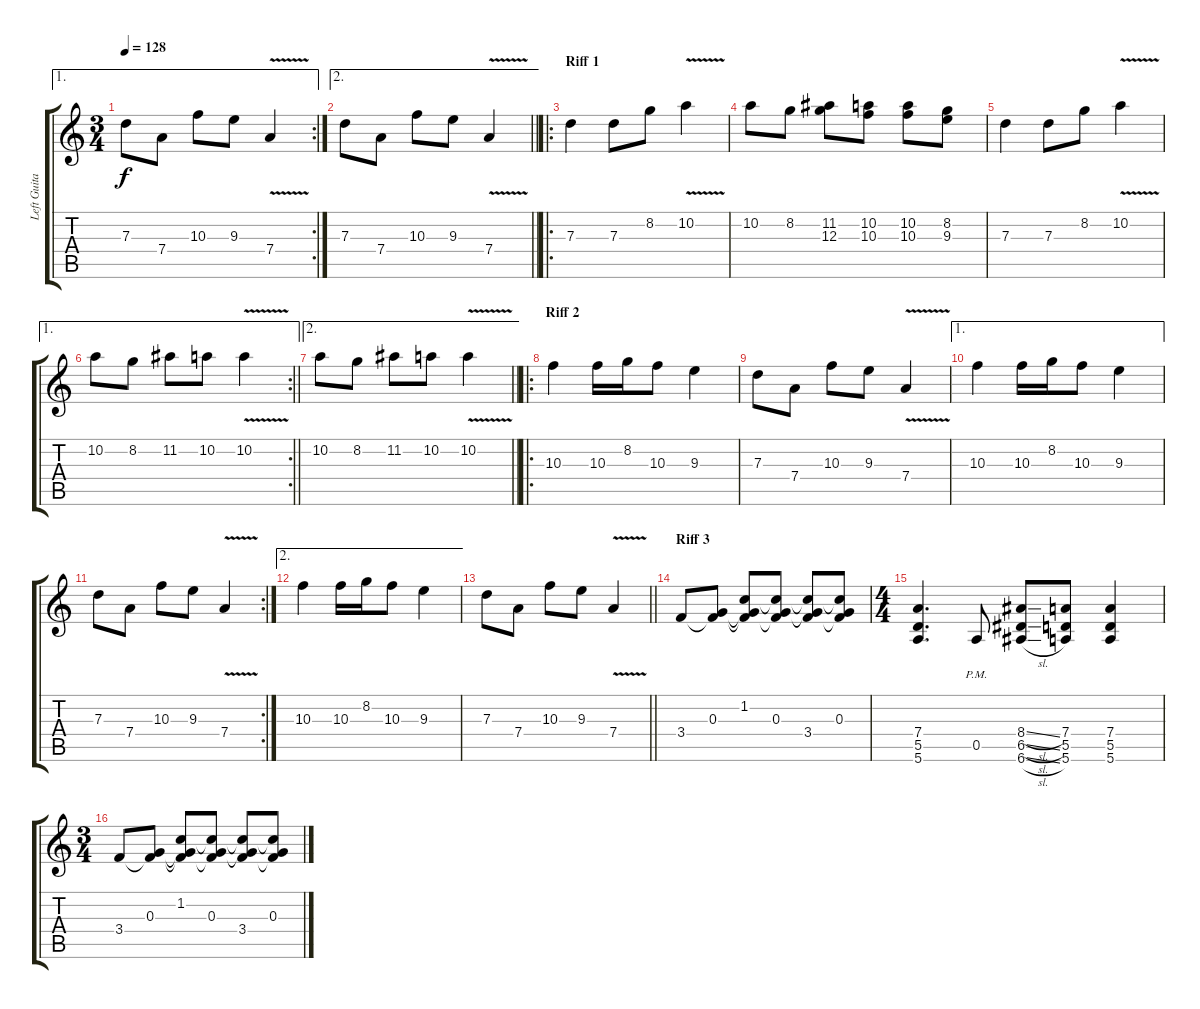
\track ("Left Guitar" "Left Guita") {instrument electricguitarjazz}
\staff {score tabs}
\tuning (E4 B3 G3 D3 A2 E2) {hide}
\ae 1
\rc 2
\ts (3 4)
\tempo 128
\clef g2
\ks c
7.3.8{dy f} 7.4.8 10.3.8 9.3.8 7.4{v}.4 |
\ae 2
\barLineRight lightlight
7.3.8 7.4.8 10.3.8 9.3.8 7.4{v}.4 |
\ro
\section ("" "Riff 1")
7.3.4 7.3.8 8.2.8 10.2{v}.4 |
10.2.8 8.2.8 (11.2 12.3).8 (10.2 10.3).8 (10.2 10.3).8 (8.2 9.3).8 |
7.3.4 7.3.8 8.2.8 10.2{v}.4 |
\ae 1
\rc 2
\barLineRight lightlight
10.2.8 8.2.8 11.2.8 10.2.8 10.2{v}.4 |
\ae 2
\barLineRight lightlight
10.2.8 8.2.8 11.2.8 10.2.8 10.2{v}.4 |
\ro
\section ("" "Riff 2")
10.3.4 10.3.16 8.2.16 10.3.8 9.3.4 |
7.3.8 7.4.8 10.3.8 9.3.8 7.4{v}.4 |
\ae 1
10.3.4 10.3.16 8.2.16 10.3.8 9.3.4 |
\rc 2
7.3.8 7.4.8 10.3.8 9.3.8 7.4{v}.4 |
\ae 2
10.3.4 10.3.16 8.2.16 10.3.8 9.3.4 |
\barLineRight lightlight
7.3.8 7.4.8 10.3.8 9.3.8 7.4{v}.4 |
\section ("" "Riff 3")
3.4.8 (0.3 3.4{t}).8 (1.2 0.3{t} 3.4{t}).8 (1.2{t} 0.3 3.4{t}).8 (1.2{t} 0.3{t} 3.4).8 (1.2{t} 0.3 3.4{t}).8 |
\ts (4 4)
(7.4 5.5 5.6).4{d} 0.5{pm}.8 (8.4{sl} 6.5{sl} 6.6{sl}).8 (7.4 5.5 5.6).8 (7.4 5.5 5.6).4 |
\ts (3 4)
3.4.8 (0.3 3.4{t}).8 (1.2 0.3{t} 3.4{t}).8 (1.2{t} 0.3 3.4{t}).8 (1.2{t} 0.3{t} 3.4).8 (1.2{t} 0.3 3.4{t}).8
